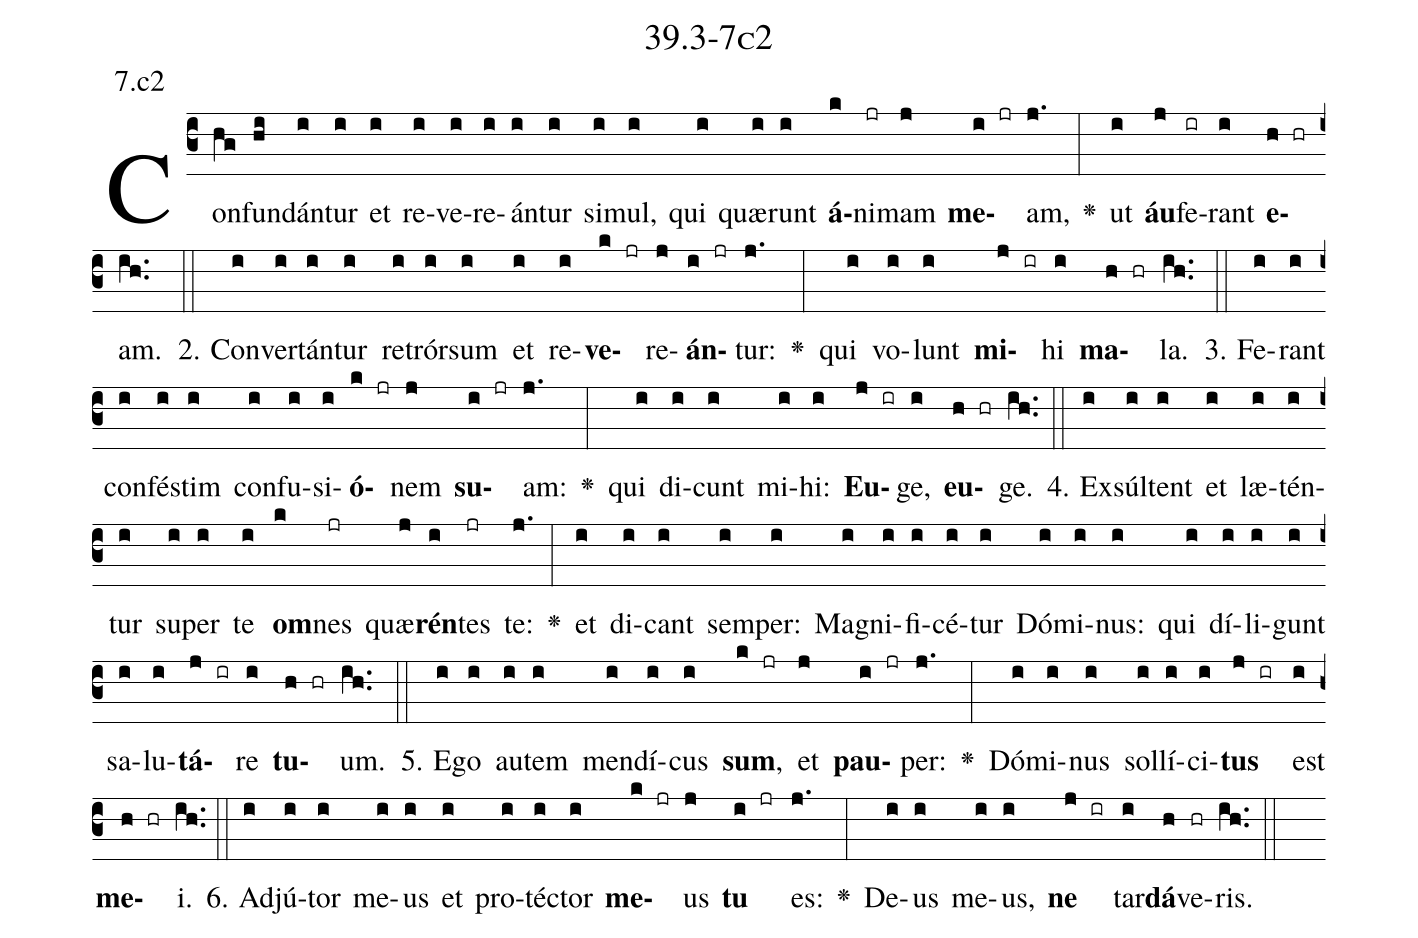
name: 39.3-7c2;
annotation: 7.c2;
%%
(c3)Con(hg)fun(hi)dán(i)tur(i) et(i) re(i)ve(i)re(i)án(i)tur(i) si(i)mul,(i) qui(i) quæ(i)runt(i) <b>á</b>(k)ni(jr)mam(j) <b>me</b>(i jr)am,(j.) <v>\greheightstar</v>(:) ut(i) <b>áu</b>(j)fe(ir)rant(i) <b>e</b>(h hr)am.(ih..) (::)
2. Con(i)ver(i)tán(i)tur(i) re(i)trór(i)sum(i) et(i) re(i)<b>ve</b>(k jr)re(j)<b>án</b>(i jr)tur:(j.) <v>\greheightstar</v>(:) qui(i) vo(i)lunt(i) <b>mi</b>(j ir)hi(i) <b>ma</b>(h hr)la.(ih..) (::)
3. Fe(i)rant(i) con(i)fés(i)tim(i) con(i)fu(i)si(i)<b>ó</b>(k jr)nem(j) <b>su</b>(i jr)am:(j.) <v>\greheightstar</v>(:) qui(i) di(i)cunt(i) mi(i)hi:(i) <b>Eu</b>(j ir)ge,(i) <b>eu</b>(h hr)ge.(ih..) (::)
4. Ex(i)súl(i)tent(i) et(i) læ(i)tén(i)tur(i) su(i)per(i) te(i) <b>om</b>(k)nes(jr) quæ(j)<b>rén</b>(i)tes(jr) te:(j.) <v>\greheightstar</v>(:) et(i) di(i)cant(i) sem(i)per:(i) Ma(i)gni(i)fi(i)cé(i)tur(i) Dó(i)mi(i)nus:(i) qui(i) dí(i)li(i)gunt(i) sa(i)lu(i)<b>tá</b>(j ir)re(i) <b>tu</b>(h hr)um.(ih..) (::)
5. E(i)go(i) au(i)tem(i) men(i)dí(i)cus(i) <b>sum</b>,(k jr) et(j) <b>pau</b>(i jr)per:(j.) <v>\greheightstar</v>(:) Dó(i)mi(i)nus(i) sol(i)lí(i)ci(i)<b>tus</b>(j ir) est(i) <b>me</b>(h hr)i.(ih..) (::)
6. Ad(i)jú(i)tor(i) me(i)us(i) et(i) pro(i)téc(i)tor(i) <b>me</b>(k jr)us(j) <b>tu</b>(i jr) es:(j.) <v>\greheightstar</v>(:) De(i)us(i) me(i)us,(i) <b>ne</b>(j ir) tar(i)<b>dá</b>(h)ve(hr)ris.(ih..) (::)
